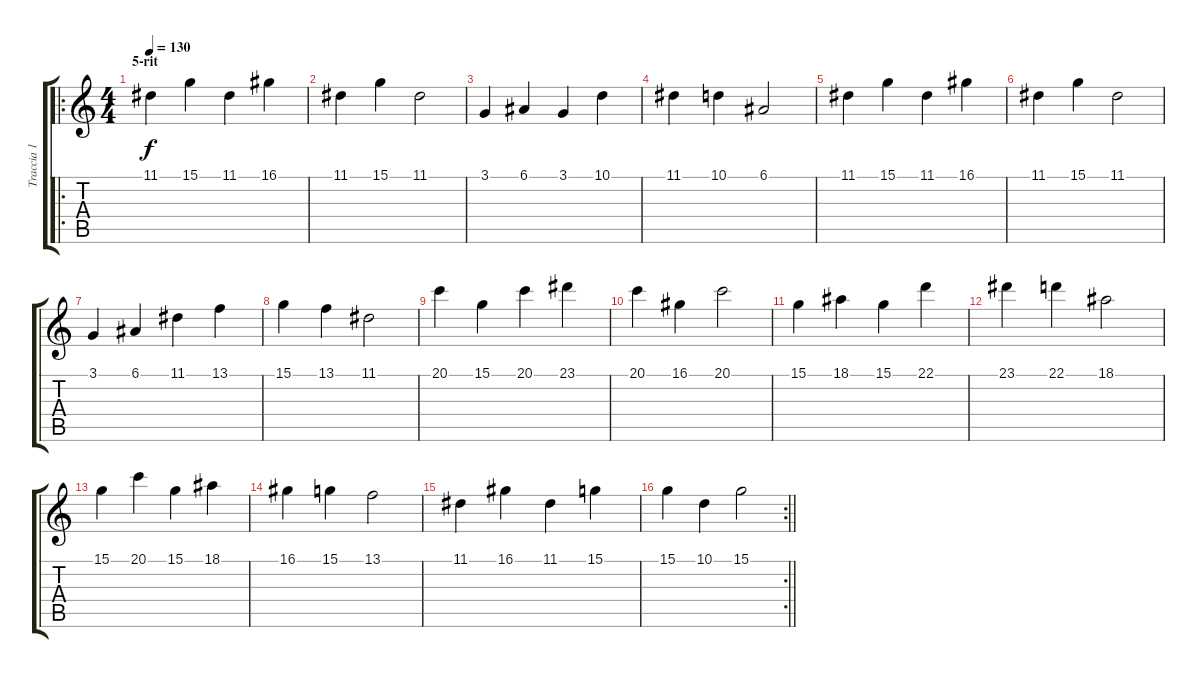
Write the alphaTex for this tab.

\track ("Traccia 1" "Traccia 1") {instrument acousticgrandpiano}
\staff {score tabs}
\tuning (E4 B3 G3 D3 A2 E2) {hide}
\ro
\ts (4 4)
\section ("" "5-rit")
\tempo 130
\clef g2
\ks c
11.1.4{dy f} 15.1.4 11.1.4 16.1.4 |
11.1.4 15.1.4 11.1.2 |
3.1.4 6.1.4 3.1.4 10.1.4 |
11.1.4 10.1.4 6.1.2 |
11.1.4 15.1.4 11.1.4 16.1.4 |
11.1.4 15.1.4 11.1.2 |
3.1.4 6.1.4 11.1.4 13.1.4 |
15.1.4 13.1.4 11.1.2 |
20.1.4 15.1.4 20.1.4 23.1.4 |
20.1.4 16.1.4 20.1.2 |
15.1.4 18.1.4 15.1.4 22.1.4 |
23.1.4 22.1.4 18.1.2 |
15.1.4 20.1.4 15.1.4 18.1.4 |
16.1.4 15.1.4 13.1.2 |
11.1.4 16.1.4 11.1.4 15.1.4 |
\rc 2
\barLineRight lightlight
15.1.4 10.1.4 15.1.2
